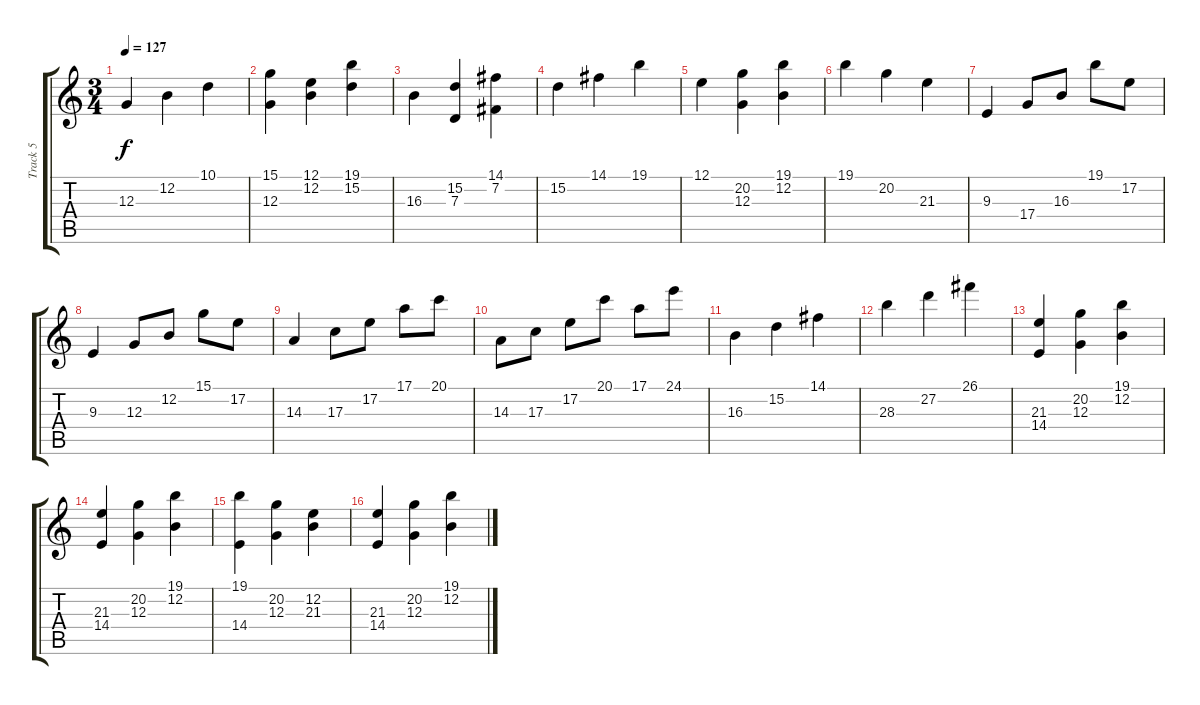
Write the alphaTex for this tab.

\track ("Track 5" "Track 5") {instrument brightacousticpiano}
\staff {score tabs}
\tuning (E4 B3 G3 D3 A2 E2) {hide}
\ts (3 4)
\tempo 127
\clef g2
\ks c
12.3.4{dy f} 12.2.4 10.1.4 |
(15.1 12.3).4 (12.1 12.2).4 (19.1 15.2).4 |
16.3.4 (15.2 7.3).4 (14.1 7.2).4 |
15.2.4 14.1.4 19.1.4 |
12.1.4 (20.2 12.3).4 (19.1 12.2).4 |
19.1.4 20.2.4 21.3.4 |
9.3.4 17.4.8 16.3.8 19.1.8 17.2.8 |
9.3.4 12.3.8 12.2.8 15.1.8 17.2.8 |
14.3.4 17.3.8 17.2.8 17.1.8 20.1.8 |
14.3.8 17.3.8 17.2.8 20.1.8 17.1.8 24.1.8 |
16.3.4 15.2.4 14.1.4 |
28.3.4 27.2.4 26.1.4 |
(21.3 14.4).4 (20.2 12.3).4 (19.1 12.2).4 |
(21.3 14.4).4 (20.2 12.3).4 (19.1 12.2).4 |
(19.1 14.4).4 (20.2 12.3).4 (12.2 21.3).4 |
(21.3 14.4).4 (20.2 12.3).4 (19.1 12.2).4
